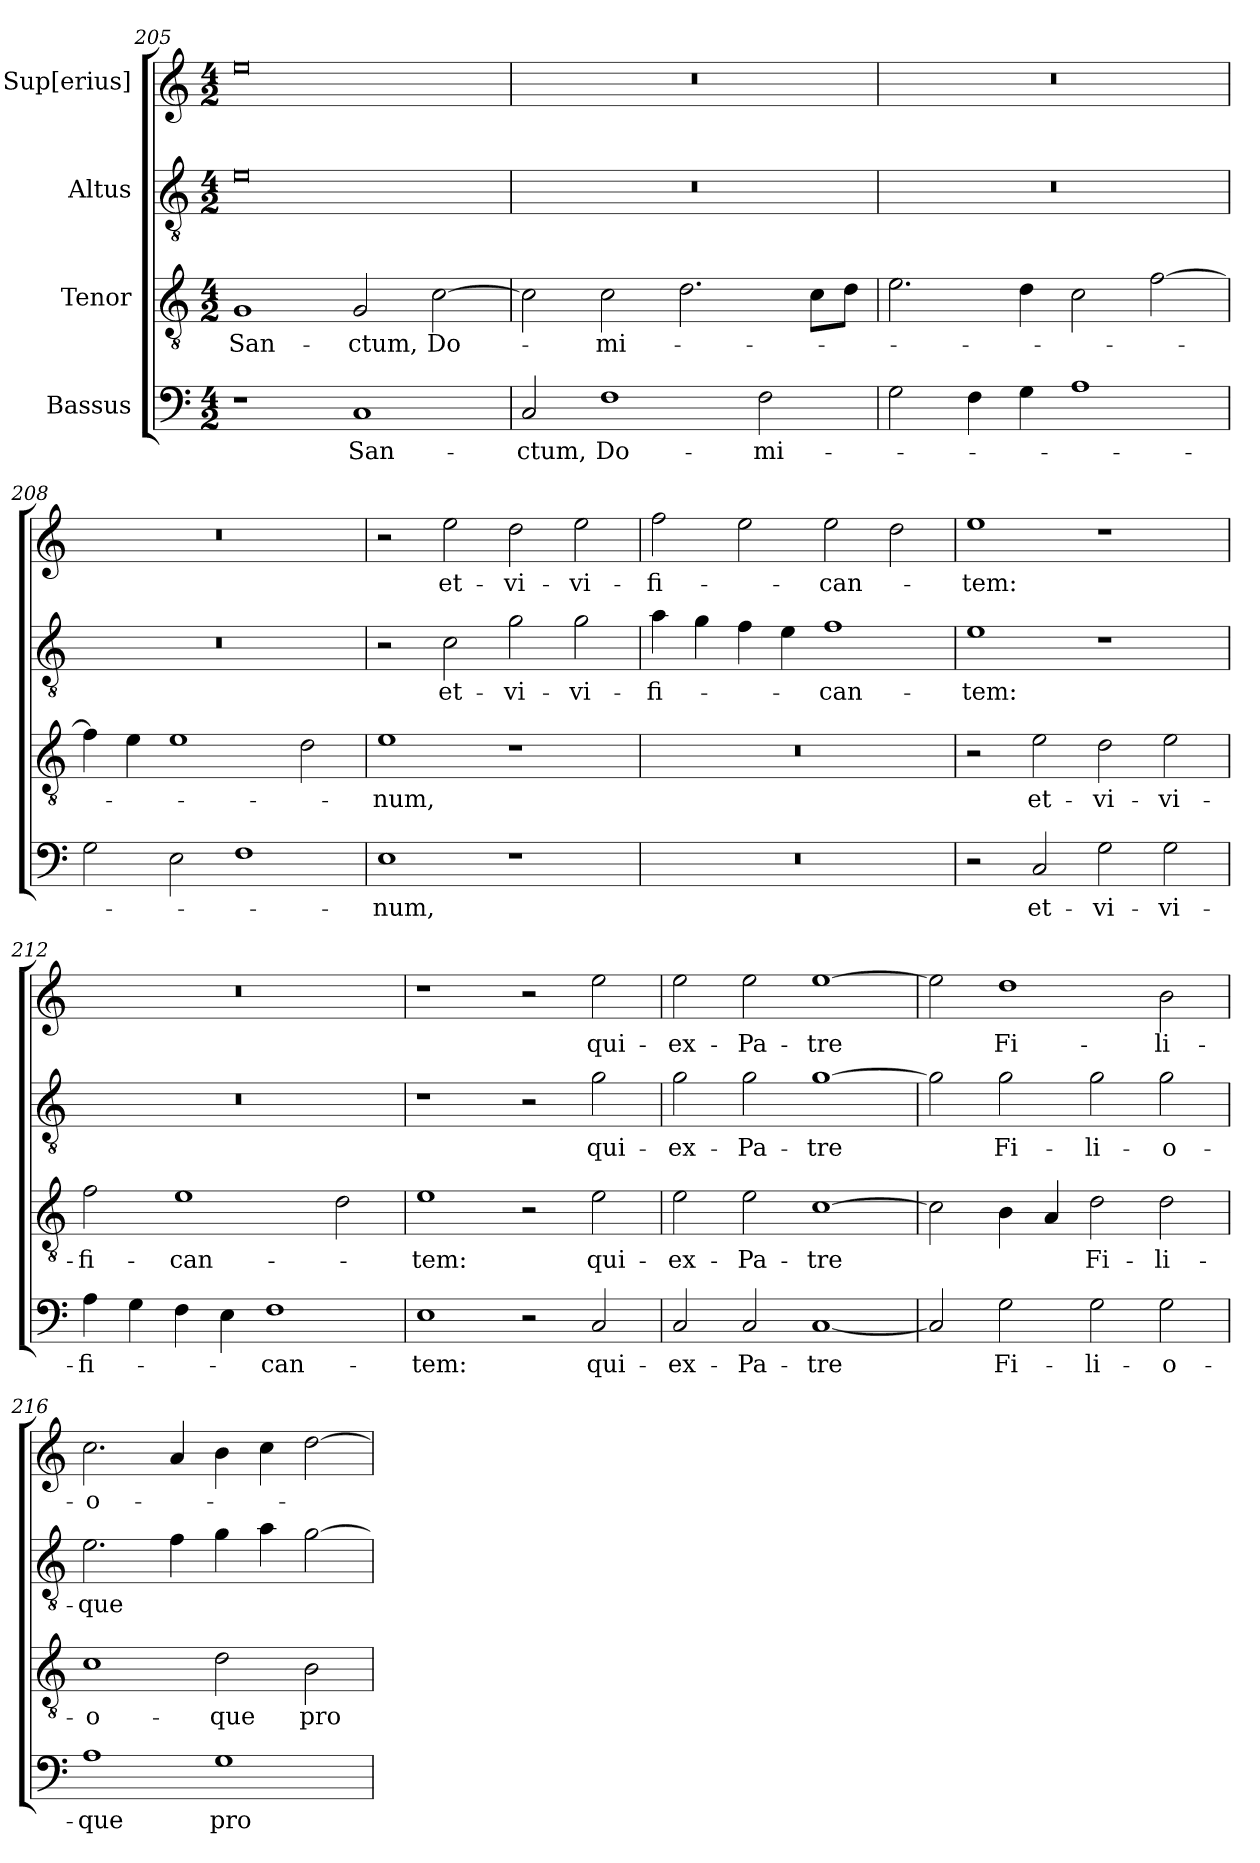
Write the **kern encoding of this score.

**kern	**text	**kern	**text	**kern	**text	**kern	**text
*part4	*part4	*part3	*part3	*part2	*part2	*part1	*part1
*staff4	*staff4	*staff3	*staff3	*staff2	*staff2	*staff1	*staff1
*I"Bassus	*	*I"Tenor	*	*I"Altus	*	*I"Sup[erius]	*
*clefF4	*	*clefGv2	*	*clefGv2	*	*clefG2	*
*k[]	*	*k[]	*	*k[]	*	*k[]	*
*M4/2	*	*M4/2	*	*M4/2	*	*M4/2	*
=205	=205	=205	=205	=205	=205	=205	=205
1r	.	1G/	San-	0e\	.	0ee\	.
1C/	San-	2G/	-ctum,	.	.	.	.
.	.	[2c\	Do-	.	.	.	.
=206	=206	=206	=206	=206	=206	=206	=206
2C/	-ctum,	2c\]	.	0r	.	0r	.
1F\	Do-	2c\	-mi-	.	.	.	.
.	.	2.d\	.	.	.	.	.
2F\	-mi-	.	.	.	.	.	.
.	.	8c\L	.	.	.	.	.
.	.	8d\J	.	.	.	.	.
=207	=207	=207	=207	=207	=207	=207	=207
2G\	.	2.e\	.	0r	.	0r	.
4F\	.	.	.	.	.	.	.
4G\	.	4d\	.	.	.	.	.
1A\	.	2c\	.	.	.	.	.
.	.	[2f\	.	.	.	.	.
=208	=208	=208	=208	=208	=208	=208	=208
2G\	.	4f\]	.	0r	.	0r	.
.	.	4e\	.	.	.	.	.
2E\	.	1e\	.	.	.	.	.
1F\	.	.	.	.	.	.	.
.	.	2d\	.	.	.	.	.
=209	=209	=209	=209	=209	=209	=209	=209
1E\	-num,	1e\	-num,	2r	.	2r	.
.	.	.	.	2c\	et-	2ee\	et-
1r	.	1r	.	2g\	vi-	2dd\	vi-
.	.	.	.	2g\	-vi-	2ee\	-vi-
=210	=210	=210	=210	=210	=210	=210	=210
0r	.	0r	.	4a\	-fi-	2ff\	-fi-
.	.	.	.	4g\	.	.	.
.	.	.	.	4f\	.	2ee\	.
.	.	.	.	4e\	.	.	.
.	.	.	.	1f\	-can-	2ee\	-can-
.	.	.	.	.	.	2dd\	.
=211	=211	=211	=211	=211	=211	=211	=211
2r	.	2r	.	1e\	-tem:	1ee\	-tem:
2C/	et-	2e\	et-	.	.	.	.
2G\	vi-	2d\	vi-	1r	.	1r	.
2G\	-vi-	2e\	-vi-	.	.	.	.
=212	=212	=212	=212	=212	=212	=212	=212
4A\	-fi-	2f\	-fi-	0r	.	0r	.
4G\	.	.	.	.	.	.	.
4F\	.	1e\	-can-	.	.	.	.
4E\	.	.	.	.	.	.	.
1F\	-can-	.	.	.	.	.	.
.	.	2d\	.	.	.	.	.
=213	=213	=213	=213	=213	=213	=213	=213
1E\	-tem:	1e\	-tem:	1r	.	1r	.
2r	.	2r	.	2r	.	2r	.
2C/	qui-	2e\	qui-	2g\	qui-	2ee\	qui-
=214	=214	=214	=214	=214	=214	=214	=214
2C/	ex-	2e\	ex-	2g\	ex-	2ee\	ex-
2C/	Pa-	2e\	Pa-	2g\	Pa-	2ee\	Pa-
[1C/	-tre	[1c\	-tre	[1g\	-tre	[1ee\	-tre
=215	=215	=215	=215	=215	=215	=215	=215
2C/]	.	2c\]	.	2g\]	.	2ee\]	.
2G\	Fi-	4B\	.	2g\	Fi-	1dd\	Fi-
.	.	4A/	.	.	.	.	.
2G\	-li-	2d\	Fi-	2g\	-li-	.	.
2G\	-o-	2d\	-li-	2g\	-o-	2b\	-li-
=216	=216	=216	=216	=216	=216	=216	=216
1A\	-que	1c\	-o-	2.e\	-que	2.cc\	-o-
.	.	.	.	4f\	.	4a/	.
1G\	pro-	2d\	-que	4g\	.	4b\	.
.	.	.	.	4a\	.	4cc\	.
.	.	2B\	pro-	[2g\	.	[2dd\	.
=	=	=	=	=	=	=	=
*-	*-	*-	*-	*-	*-	*-	*-
